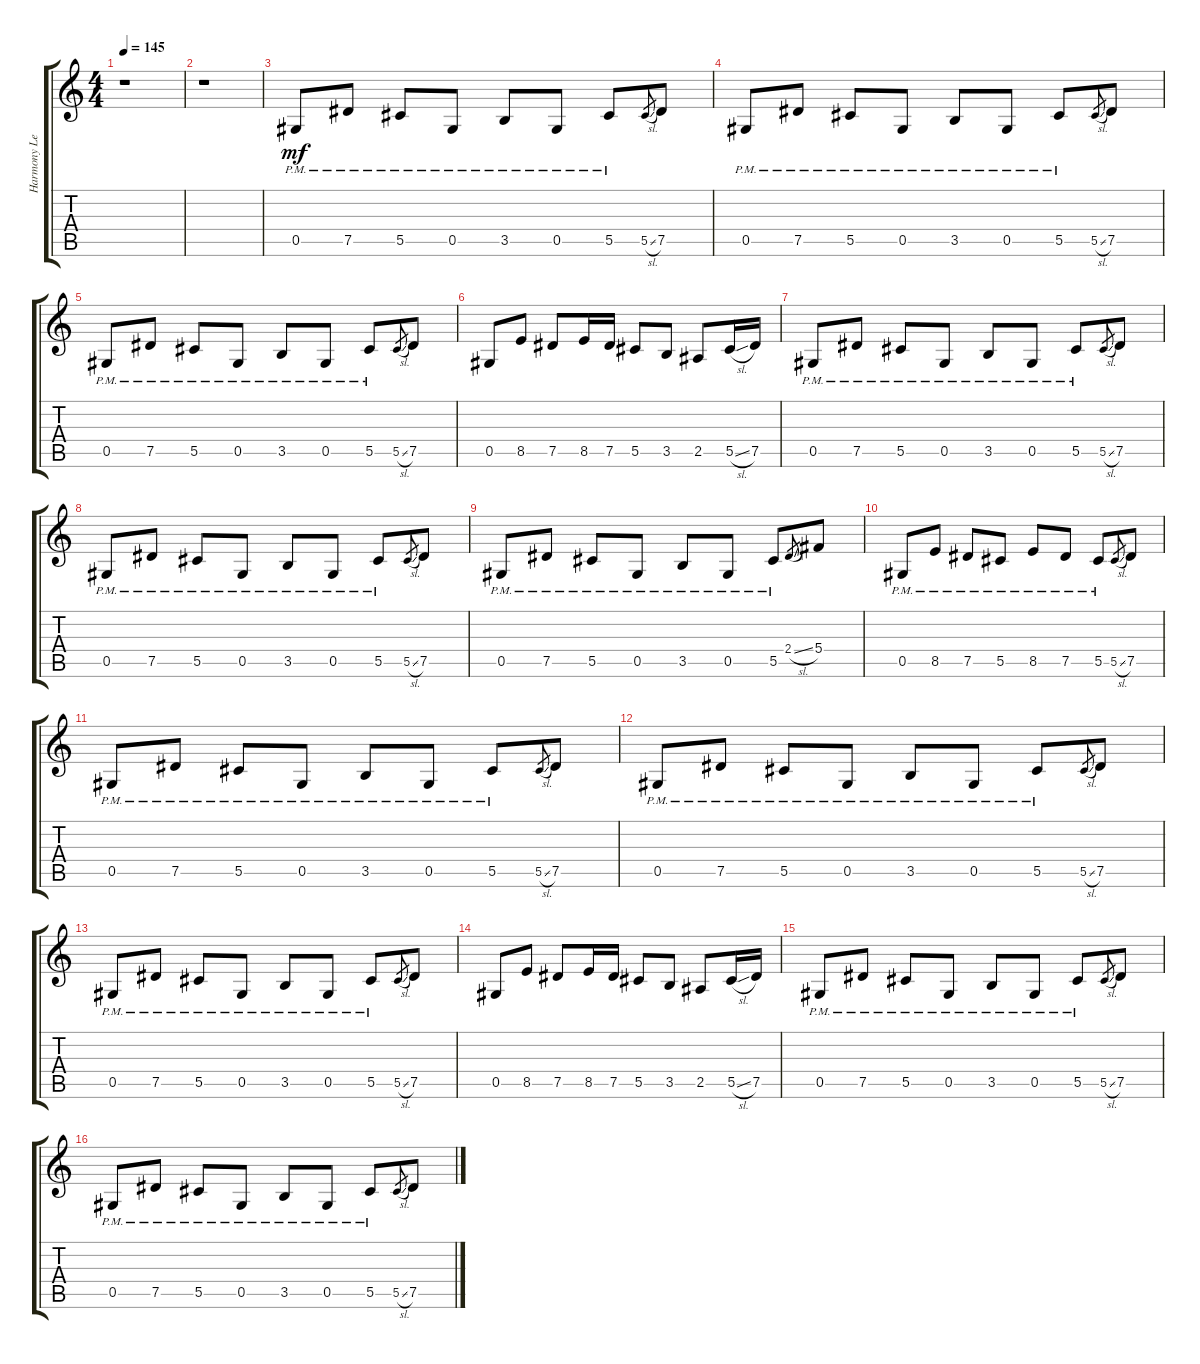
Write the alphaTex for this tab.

\track ("Harmony Left" "Harmony Le") {instrument distortionguitar}
\staff {score tabs}
\tuning (Eb4 Bb3 Gb3 Db3 Ab2 Eb2) {hide}
\ts (4 4)
\tempo 145
\clef g2
\ks c
r.1{dy mp} |
r.1 |
0.5{pm}.8{dy mf} 7.5{pm}.8 5.5{pm}.8 0.5{pm}.8 3.5{pm}.8 0.5{pm}.8 5.5{pm}.8 5.5{sl}.8{gr} 7.5.8 |
0.5{pm}.8 7.5{pm}.8 5.5{pm}.8 0.5{pm}.8 3.5{pm}.8 0.5{pm}.8 5.5{pm}.8 5.5{sl}.8{gr} 7.5.8 |
0.5{pm}.8 7.5{pm}.8 5.5{pm}.8 0.5{pm}.8 3.5{pm}.8 0.5{pm}.8 5.5{pm}.8 5.5{sl}.8{gr} 7.5.8 |
0.5.8 8.5.8 7.5.8 8.5.16 7.5.16 5.5.8 3.5.8 2.5.8 5.5{sl}.16 7.5.16 |
0.5{pm}.8 7.5{pm}.8 5.5{pm}.8 0.5{pm}.8 3.5{pm}.8 0.5{pm}.8 5.5{pm}.8 5.5{sl}.8{gr} 7.5.8 |
0.5{pm}.8 7.5{pm}.8 5.5{pm}.8 0.5{pm}.8 3.5{pm}.8 0.5{pm}.8 5.5{pm}.8 5.5{sl}.8{gr} 7.5.8 |
0.5{pm}.8 7.5{pm}.8 5.5{pm}.8 0.5{pm}.8 3.5{pm}.8 0.5{pm}.8 5.5{pm}.8 2.4{sl}.8{gr} 5.4.8 |
0.5{pm}.8 8.5{pm}.8 7.5{pm}.8 5.5{pm}.8 8.5{pm}.8 7.5{pm}.8 5.5{pm}.8 5.5{sl}.8{gr} 7.5.8 |
0.5{pm}.8 7.5{pm}.8 5.5{pm}.8 0.5{pm}.8 3.5{pm}.8 0.5{pm}.8 5.5{pm}.8 5.5{sl}.8{gr} 7.5.8 |
0.5{pm}.8 7.5{pm}.8 5.5{pm}.8 0.5{pm}.8 3.5{pm}.8 0.5{pm}.8 5.5{pm}.8 5.5{sl}.8{gr} 7.5.8 |
0.5{pm}.8 7.5{pm}.8 5.5{pm}.8 0.5{pm}.8 3.5{pm}.8 0.5{pm}.8 5.5{pm}.8 5.5{sl}.8{gr} 7.5.8 |
0.5.8 8.5.8 7.5.8 8.5.16 7.5.16 5.5.8 3.5.8 2.5.8 5.5{sl}.16 7.5.16 |
0.5{pm}.8 7.5{pm}.8 5.5{pm}.8 0.5{pm}.8 3.5{pm}.8 0.5{pm}.8 5.5{pm}.8 5.5{sl}.8{gr} 7.5.8 |
0.5{pm}.8 7.5{pm}.8 5.5{pm}.8 0.5{pm}.8 3.5{pm}.8 0.5{pm}.8 5.5{pm}.8 5.5{sl}.8{gr} 7.5.8
